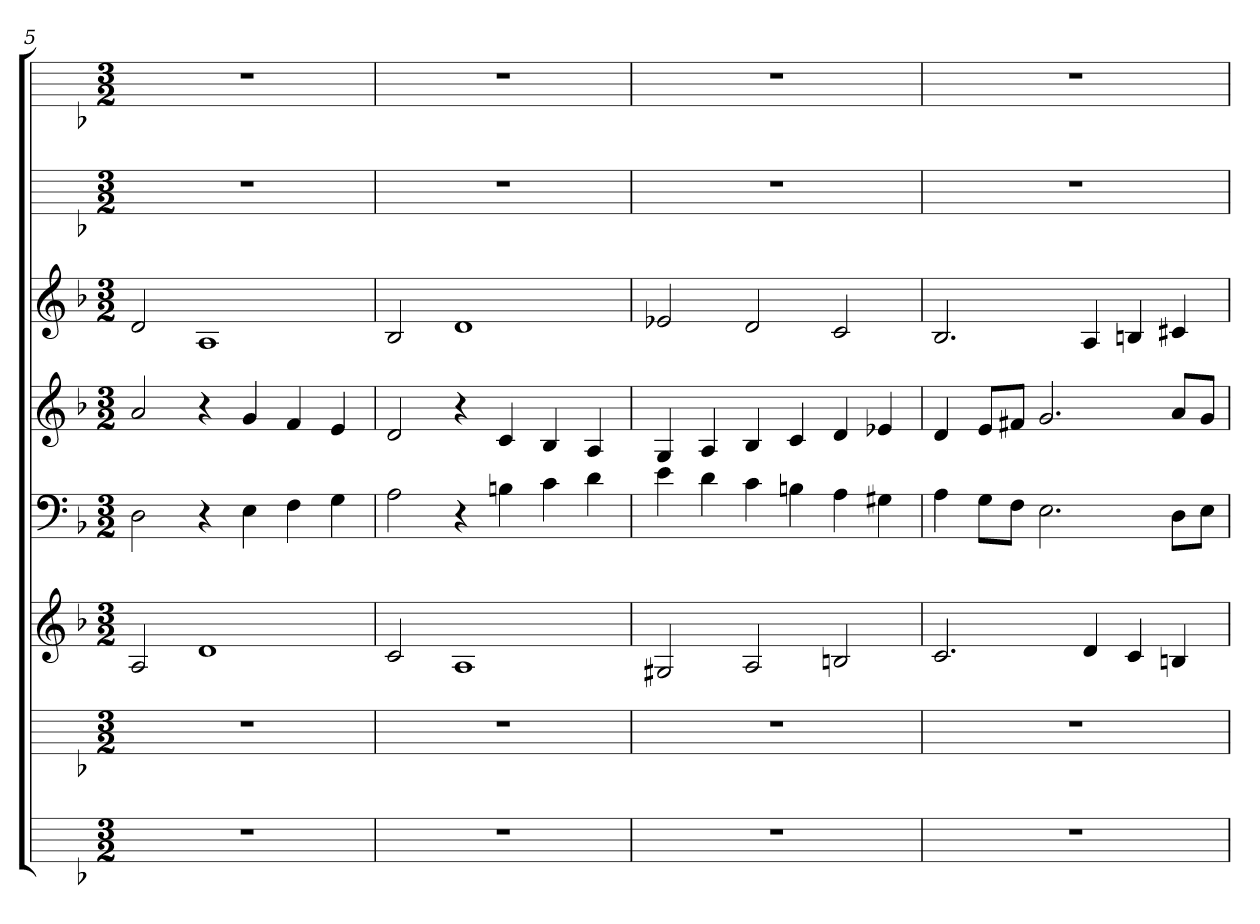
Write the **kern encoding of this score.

**kern	**kern	**kern	**kern	**kern	**kern	**kern	**kern
*part8	*part7	*part6	*part5	*part4	*part3	*part2	*part1
*staff8	*staff7	*staff6	*staff5	*staff4	*staff3	*staff2	*staff1
*k[b-]	*k[b-]	*k[b-]	*k[b-]	*k[b-]	*k[b-]	*k[b-]	*k[b-]
*d:	*d:	*d:	*d:	*d:	*d:	*d:	*d:
*M3/2	*M3/2	*M3/2	*M3/2	*M3/2	*M3/2	*M3/2	*M3/2
=5	=5	=5	=5	=5	=5	=5	=5
1.r	1.r	2A	2D	2a	2d	1.r	1.r
.	.	1d	4r	4r	1A	.	.
.	.	.	4E	4g	.	.	.
.	.	.	4F	4f	.	.	.
.	.	.	4G	4e	.	.	.
=6	=6	=6	=6	=6	=6	=6	=6
1.r	1.r	2c	2A	2d	2B-	1.r	1.r
.	.	1A	4r	4r	1d	.	.
.	.	.	4Bn	4c	.	.	.
.	.	.	4c	4B-	.	.	.
.	.	.	4d	4A	.	.	.
=7	=7	=7	=7	=7	=7	=7	=7
1.r	1.r	2G#X	4e	4G	2e-X	1.r	1.r
.	.	.	4d	4A	.	.	.
.	.	2A	4c	4B-	2d	.	.
.	.	.	4Bn	4c	.	.	.
.	.	2Bn	4A	4d	2c	.	.
.	.	.	4G#X	4e-X	.	.	.
=8	=8	=8	=8	=8	=8	=8	=8
1.r	1.r	2.c	4A	4d	2.B-	1.r	1.r
.	.	.	8GL	8eL	.	.	.
.	.	.	8FJ	8f#XJ	.	.	.
.	.	.	2.E	2.g	.	.	.
.	.	4d	.	.	4A	.	.
.	.	4c	.	.	4Bn	.	.
.	.	4Bn	8DL	8aL	4c#X	.	.
.	.	.	8EJ	8gJ	.	.	.
=	=	=	=	=	=	=	=
*-	*-	*-	*-	*-	*-	*-	*-
